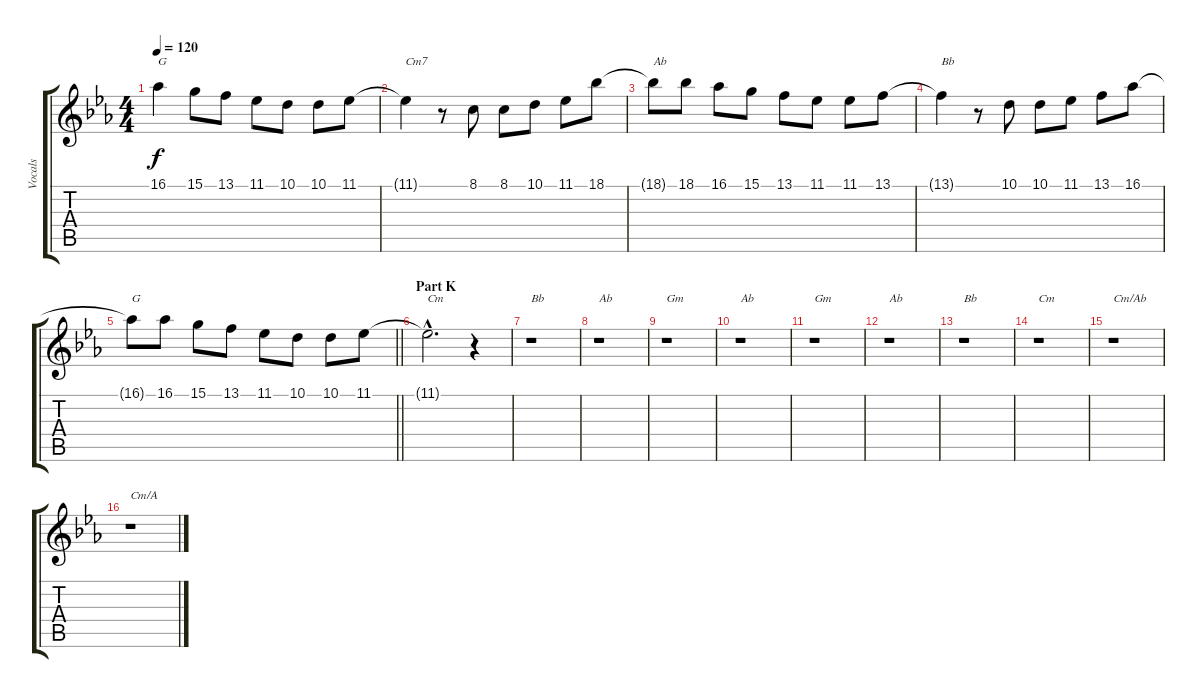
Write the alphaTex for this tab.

\track ("Vocals" "Vocals") {instrument trumpet}
\staff {score tabs}
\tuning (E4 B3 G3 D3 A2 E2) {hide}
\ts (4 4)
\tempo 120
\clef g2
\ks eb
16.1{t}.4{txt "G" dy f} 15.1.8 13.1.8 11.1.8 10.1.8 10.1.8 11.1.8 |
11.1{t}.4{txt "Cm7"} r.8 8.1.8 8.1.8 10.1.8 11.1.8 18.1.8 |
18.1{t}.8{txt "Ab"} 18.1.8 16.1.8 15.1.8 13.1.8 11.1.8 11.1.8 13.1.8 |
13.1{t}.4{txt "Bb"} r.8 10.1.8 10.1.8 11.1.8 13.1.8 16.1.8 |
\barLineRight lightlight
16.1{t}.8{txt "G"} 16.1.8 15.1.8 13.1.8 11.1.8 10.1.8 10.1.8 11.1.8 |
\section ("" "Part K")
11.1{hac t}.2{d txt "Cm"} r.4 |
r.1{txt "Bb"} |
r.1{txt "Ab"} |
r.1{txt "Gm"} |
r.1{txt "Ab"} |
r.1{txt "Gm"} |
r.1{txt "Ab"} |
r.1{txt "Bb"} |
r.1{txt "Cm"} |
r.1{txt "Cm/Ab"} |
r.1{txt "Cm/A"}
